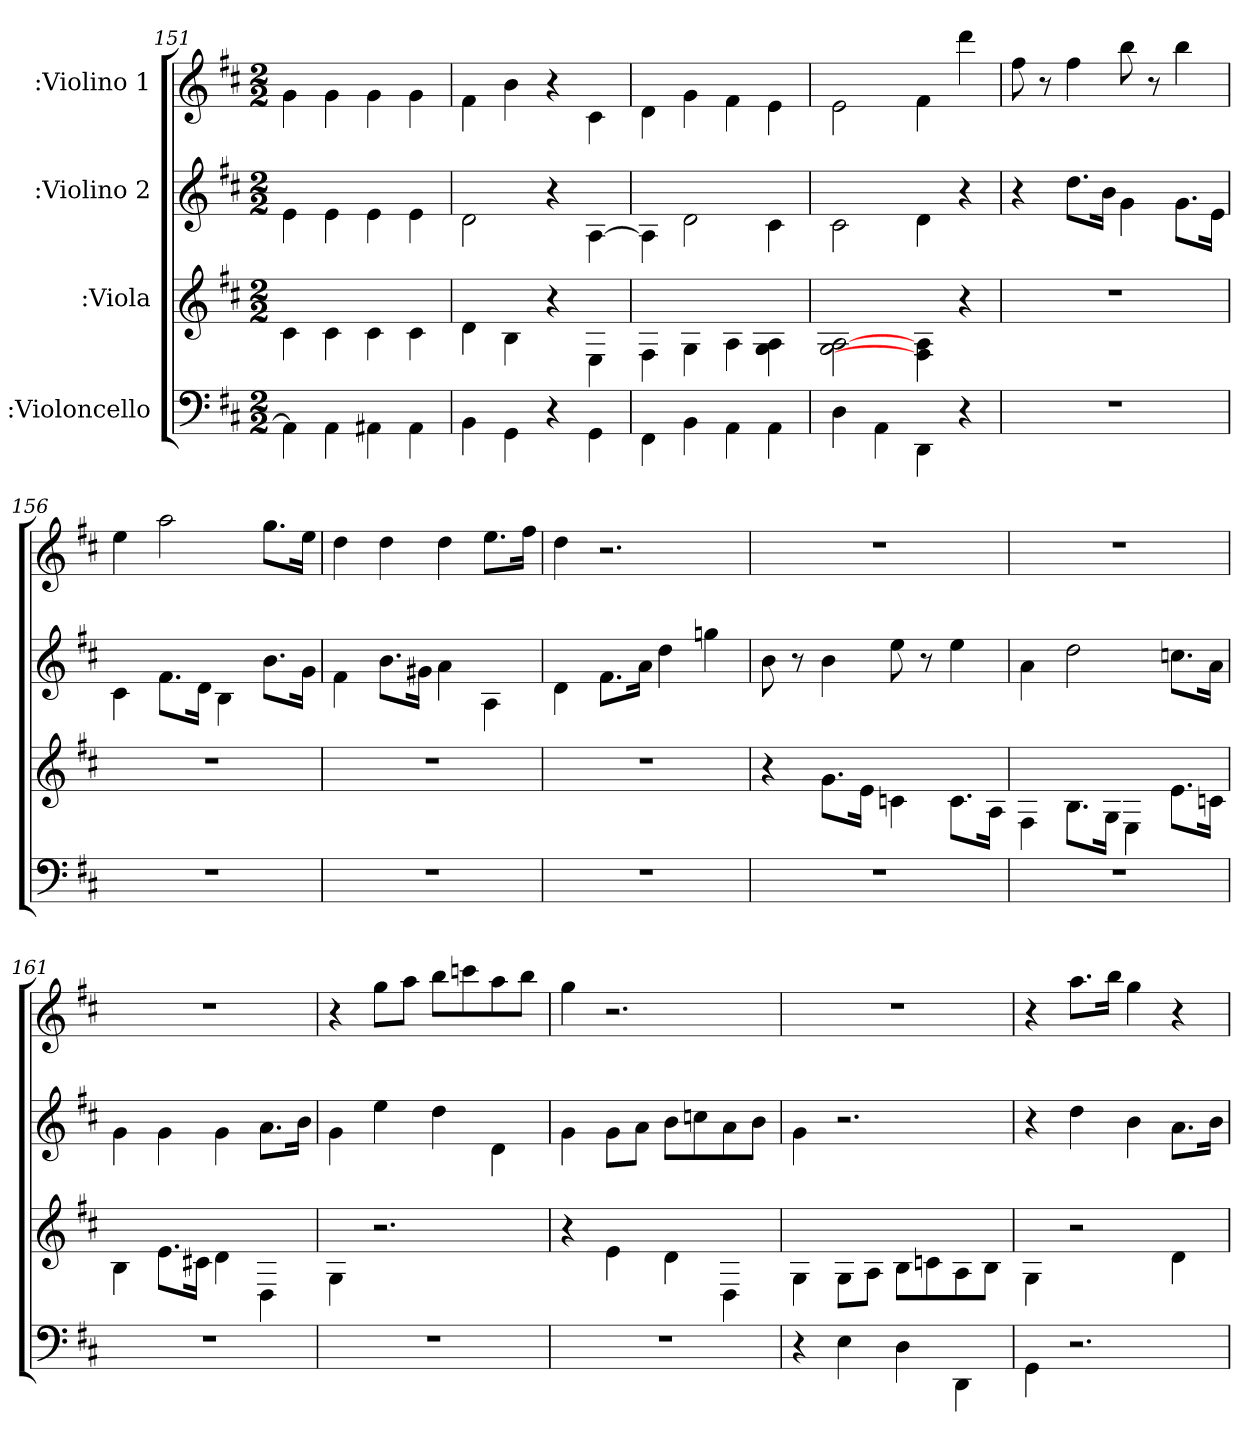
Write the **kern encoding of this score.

**kern	**kern	**kern	**kern
*part4	*part3	*part2	*part1
*staff4	*staff3	*staff2	*staff1
*I":Violoncello	*I":Viola	*I":Violino 2	*I":Violino 1
*k[f#c#]	*k[f#c#]	*k[f#c#]	*k[f#c#]
*D:	*D:	*D:	*D:
*M2/2	*M2/2	*M2/2	*M2/2
=151	=151	=151	=151
4AA\]	4c#\	4e\	4g\
4AA\	4c#\	4e\	4g\
4AA#X\	4c#\	4e\	4g\
4AA#\	4c#\	4e\	4g\
=152	=152	=152	=152
4BB\	4d\	2d\	4f#\
4GG\	4B\	.	4b\
4r	4r	4r	4r
4GG\	4E\	[4A\	4c#\
=153	=153	=153	=153
4FF#\	4F#\	4A\]	4d\
4BB\	4G\	2d\	4g\
4AA\	4A\	.	4f#\
4AA\	4A\ 4G\	4c#\	4e\
=154	=154	=154	=154
4D\	[2A\ 2G\	2c#\	2e\
4AA\	.	.	.
4DD\	4A\ 4F#\]	4d\	4f#\
4r	4r	4r	4ddd\
=155	=155	=155	=155
1r	1r	4r	8ff#\
.	.	.	8r
.	.	8.dd\L	4ff#\
.	.	16b\Jk	.
.	.	4g\	8bb\
.	.	.	8r
.	.	8.g\L	4bb\
.	.	16e\Jk	.
=156	=156	=156	=156
1r	1r	4c#\	4ee\
.	.	8.f#\L	2aa\
.	.	16d\Jk	.
.	.	4B\	.
.	.	8.b\L	8.gg\L
.	.	16g\Jk	16ee\Jk
=157	=157	=157	=157
1r	1r	4f#\	4dd\
.	.	8.b\L	4dd\
.	.	16g#X\Jk	.
.	.	4a\	4dd\
.	.	4A\	8.ee\L
.	.	.	16ff#\Jk
=158	=158	=158	=158
1r	1r	4d\	4dd\
.	.	8.f#\L	2.r
.	.	16a\Jk	.
.	.	4dd\	.
.	.	4ggn\	.
=159	=159	=159	=159
1r	4r	8b\	1r
.	.	8r	.
.	8.g\L	4b\	.
.	16e\Jk	.	.
.	4cn\	8ee\	.
.	.	8r	.
.	8.c\L	4ee\	.
.	16A\Jk	.	.
=160	=160	=160	=160
1r	4F#\	4a\	1r
.	8.B\L	2dd\	.
.	16G\Jk	.	.
.	4E\	.	.
.	8.e\L	8.ccn\L	.
.	16cn\Jk	16a\Jk	.
=161	=161	=161	=161
1r	4B\	4g\	1r
.	8.e\L	4g\	.
.	16c#X\Jk	.	.
.	4d\	4g\	.
.	4D\	8.a\L	.
.	.	16b\Jk	.
=162	=162	=162	=162
1r	4G\	4g\	4r
.	2.r	4ee\	8gg\L
.	.	.	8aa\J
.	.	4dd\	8bb\L
.	.	.	8cccn\
.	.	4d\	8aa\
.	.	.	8bb\J
=163	=163	=163	=163
1r	4r	4g\	4gg\
.	4e\	8g\L	2.r
.	.	8a\J	.
.	4d\	8b\L	.
.	.	8ccn\	.
.	4D\	8a\	.
.	.	8b\J	.
=164	=164	=164	=164
4r	4G\	4g\	1r
4E\	8G\L	2.r	.
.	8A\J	.	.
4D\	8B\L	.	.
.	8cn\	.	.
4DD\	8A\	.	.
.	8B\J	.	.
=165	=165	=165	=165
4GG\	4G\	4r	4r
2.r	2r	4dd\	8.aa\L
.	.	.	16bb\Jk
.	.	4b\	4gg\
.	4d\	8.a\L	4r
.	.	16b\Jk	.
=	=	=	=
*-	*-	*-	*-
